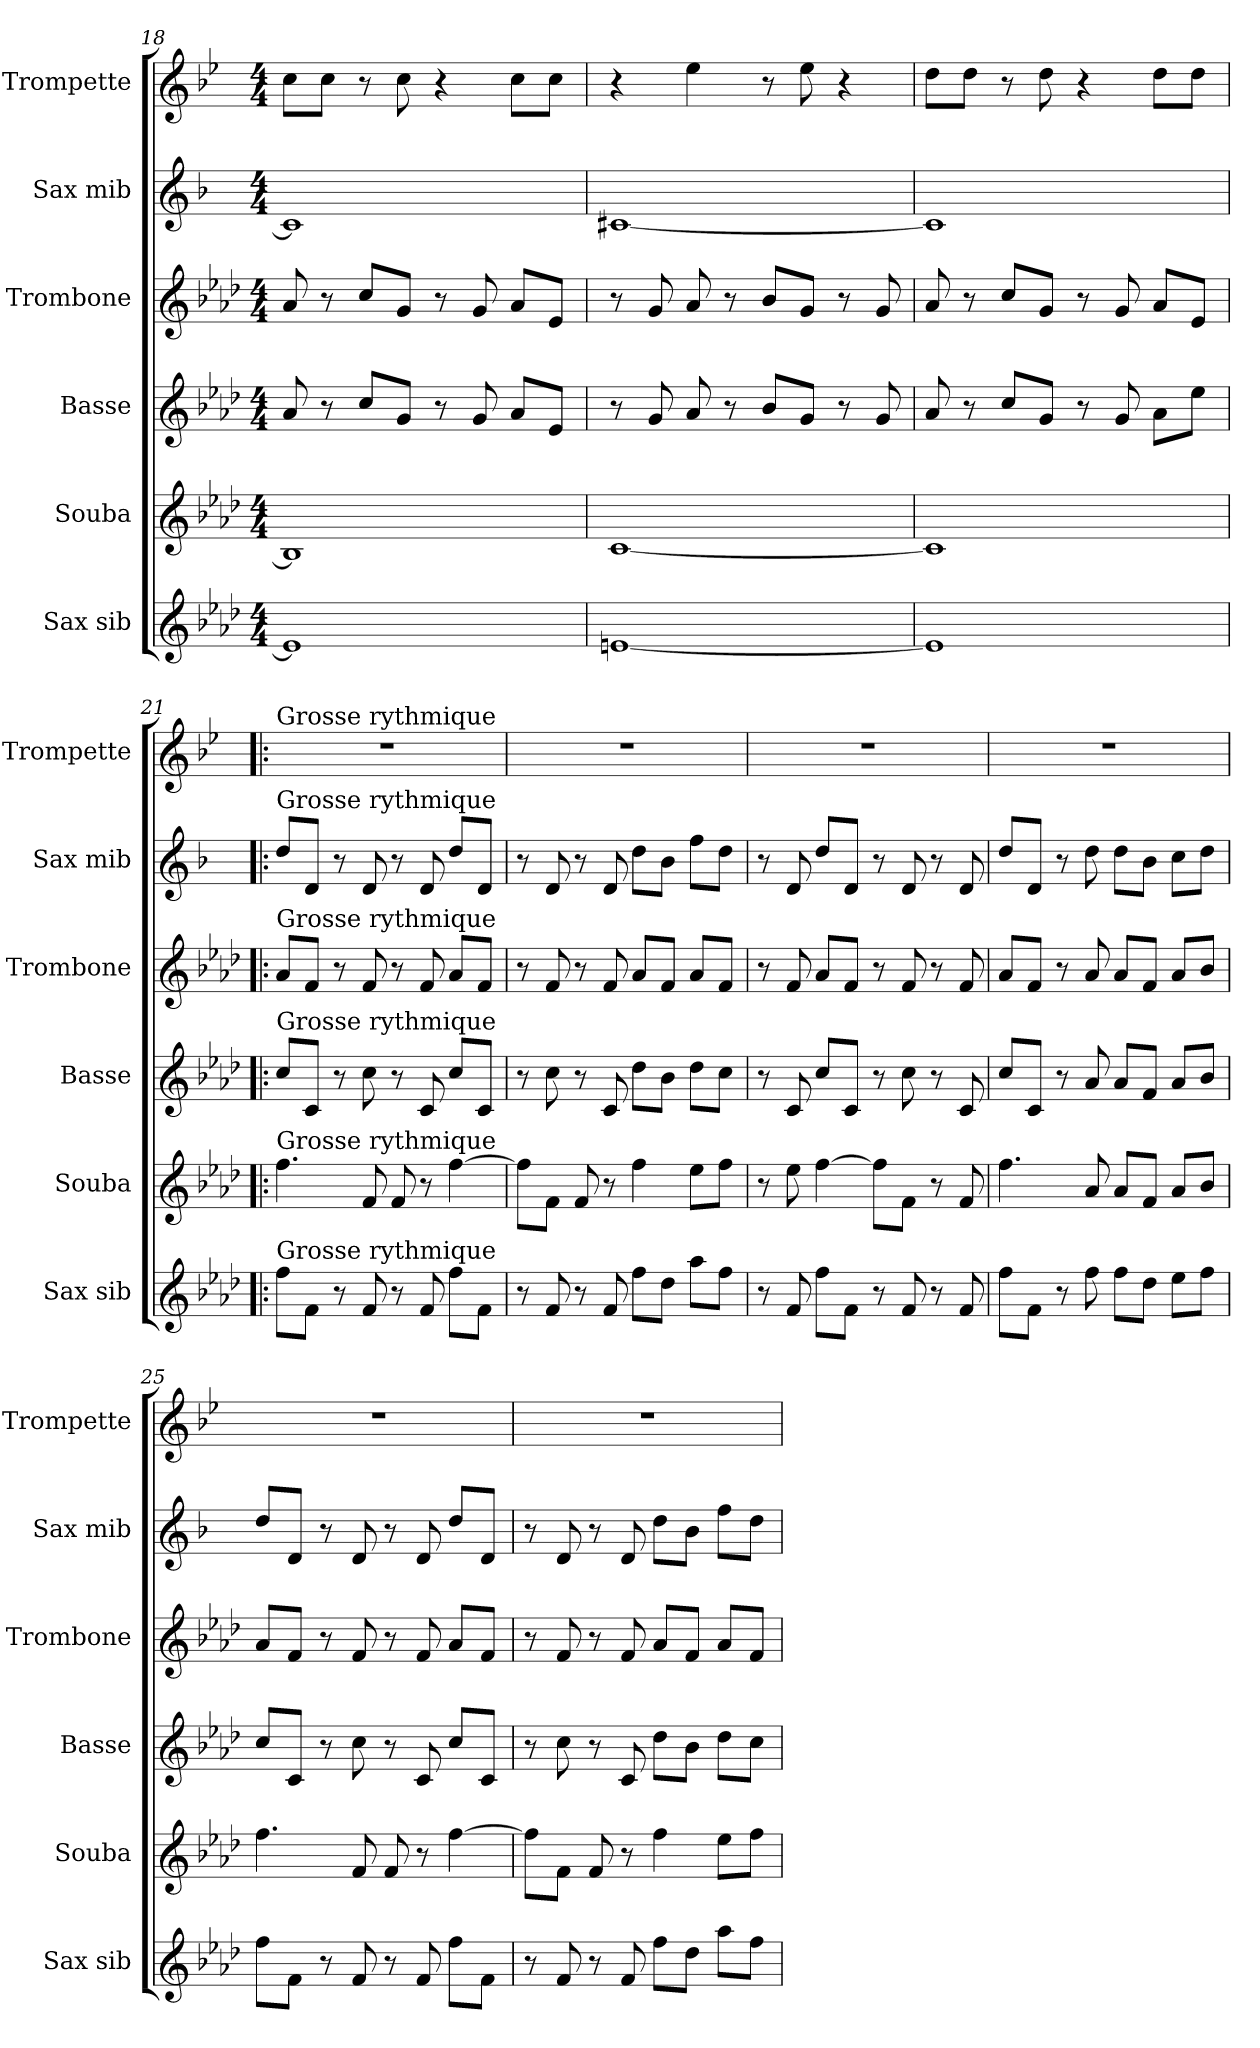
**kern	**kern	**kern	**kern	**kern	**kern
*part6	*part5	*part4	*part3	*part2	*part1
*staff6	*staff5	*staff4	*staff3	*staff2	*staff1
*I"Sax sib	*I"Souba	*I"Basse	*I"Trombone	*I"Sax mib	*I"Trompette
*I'Sax sib	*I'Souba	*I'Basse	*I'Trombone	*I'Sax mib	*I'Trompette
*clefG2	*clefG2	*clefG2	*clefG2	*clefG2	*clefG2
*ITrd8c14	*ITrd15c26	*ITrd8c14	*ITrd8c14	*ITrd5c9	*ITrd1c2
*k[b-e-a-d-]	*k[b-e-a-d-]	*k[b-e-a-d-]	*k[b-e-a-d-]	*k[b-e-a-d-]	*k[b-e-a-d-]
*M4/4	*M4/4	*M4/4	*M4/4	*M4/4	*M4/4
=18	=18	=18	=18	=18	=18
1E-]	1BBB-]	8A-	8A-	1E-]	8b-L
.	.	8r	8r	.	8b-J
.	.	8cL	8cL	.	8r
.	.	8GJ	8GJ	.	8b-
.	.	8r	8r	.	4r
.	.	8G	8G	.	.
.	.	8A-L	8A-L	.	8b-L
.	.	8E-J	8E-J	.	8b-J
=19	=19	=19	=19	=19	=19
[1En	[1CC	8r	8r	[1En	4r
.	.	8G	8G	.	.
.	.	8A-	8A-	.	4dd-
.	.	8r	8r	.	.
.	.	8B-L	8B-L	.	8r
.	.	8GJ	8GJ	.	8dd-
.	.	8r	8r	.	4r
.	.	8G	8G	.	.
=20	=20	=20	=20	=20	=20
1En]	1CC]	8A-	8A-	1En]	8ccL
.	.	8r	8r	.	8ccJ
.	.	8cL	8cL	.	8r
.	.	8GJ	8GJ	.	8cc
.	.	8r	8r	.	4r
.	.	8G	8G	.	.
.	.	8A-L	8A-L	.	8ccL
.	.	8e-J	8E-J	.	8ccJ
=21!|:	=21!|:	=21!|:	=21!|:	=21!|:	=21!|:
!	!	!	!	!	!LO:TX:t=Grosse rythmique
!	!	!	!	!LO:TX:t=Grosse rythmique	!
!	!	!	!LO:TX:t=Grosse rythmique	!	!
!	!	!LO:TX:t=Grosse rythmique	!	!	!
!	!LO:TX:t=Grosse rythmique	!	!	!	!
!LO:TX:t=Grosse rythmique	!	!	!	!	!
8fL	4.F	8cL	8A-L	8fL	1r
8FJ	.	8CJ	8FJ	8FJ	.
8r	.	8r	8r	8r	.
8F	8FF	8c	8F	8F	.
8r	8FF	8r	8r	8r	.
8F	8r	8C	8F	8F	.
8fL	[4F	8cL	8A-L	8fL	.
8FJ	.	8CJ	8FJ	8FJ	.
=22	=22	=22	=22	=22	=22
8r	8FL]	8r	8r	8r	1r
8F	8FFJ	8c	8F	8F	.
8r	8FF	8r	8r	8r	.
8F	8r	8C	8F	8F	.
8fL	4F	8d-L	8A-L	8fL	.
8d-J	.	8B-J	8FJ	8d-J	.
8a-L	8E-L	8d-L	8A-L	8a-L	.
8fJ	8FJ	8cJ	8FJ	8fJ	.
=23	=23	=23	=23	=23	=23
8r	8r	8r	8r	8r	1r
8F	8E-	8C	8F	8F	.
8fL	[4F	8cL	8A-L	8fL	.
8FJ	.	8CJ	8FJ	8FJ	.
8r	8FL]	8r	8r	8r	.
8F	8FFJ	8c	8F	8F	.
8r	8r	8r	8r	8r	.
8F	8FF	8C	8F	8F	.
=24	=24	=24	=24	=24	=24
8fL	4.F	8cL	8A-L	8fL	1r
8FJ	.	8CJ	8FJ	8FJ	.
8r	.	8r	8r	8r	.
8f	8AA-	8A-	8A-	8f	.
8fL	8AA-L	8A-L	8A-L	8fL	.
8d-J	8FFJ	8FJ	8FJ	8d-J	.
8e-L	8AA-L	8A-L	8A-L	8e-L	.
8fJ	8BB-J	8B-J	8B-J	8fJ	.
=25	=25	=25	=25	=25	=25
8fL	4.F	8cL	8A-L	8fL	1r
8FJ	.	8CJ	8FJ	8FJ	.
8r	.	8r	8r	8r	.
8F	8FF	8c	8F	8F	.
8r	8FF	8r	8r	8r	.
8F	8r	8C	8F	8F	.
8fL	[4F	8cL	8A-L	8fL	.
8FJ	.	8CJ	8FJ	8FJ	.
=26	=26	=26	=26	=26	=26
8r	8FL]	8r	8r	8r	1r
8F	8FFJ	8c	8F	8F	.
8r	8FF	8r	8r	8r	.
8F	8r	8C	8F	8F	.
8fL	4F	8d-L	8A-L	8fL	.
8d-J	.	8B-J	8FJ	8d-J	.
8a-L	8E-L	8d-L	8A-L	8a-L	.
8fJ	8FJ	8cJ	8FJ	8fJ	.
=	=	=	=	=	=
*-	*-	*-	*-	*-	*-
